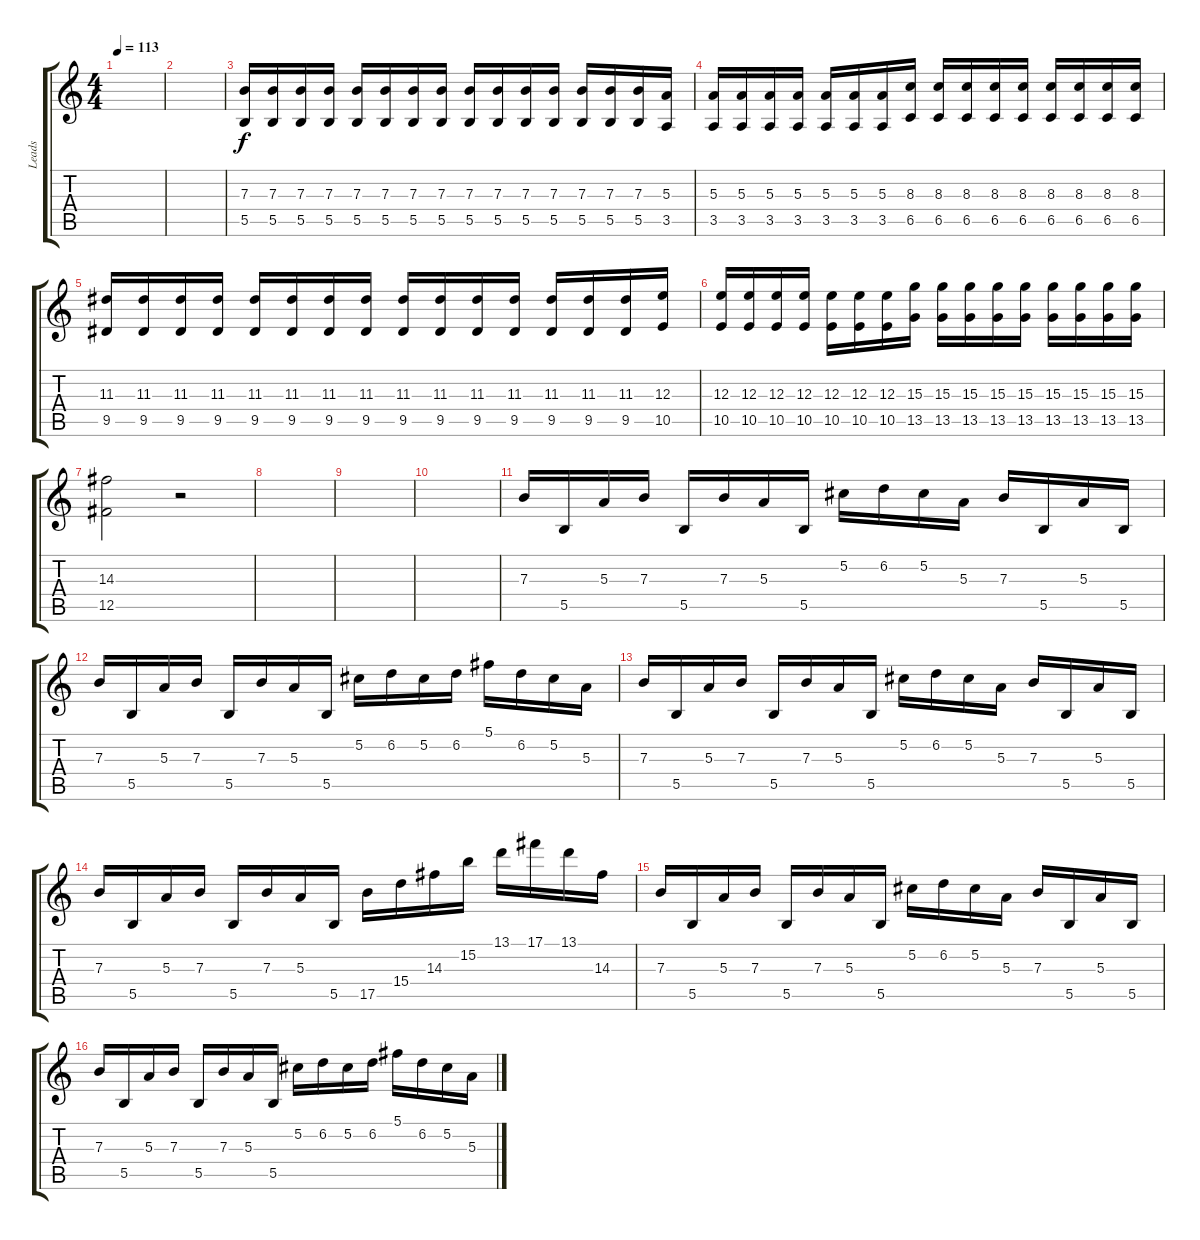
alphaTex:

\track ("Leads" "Leads") {instrument overdrivenguitar}
\staff {score tabs}
\tuning (Db4 Ab3 E3 B2 Gb2 B1) {hide}
\ts (4 4)
\tempo 113
\clef g2
\ks c
|
|
(7.3 5.5).16 (7.3 5.5).16 (7.3 5.5).16 (7.3 5.5).16 (7.3 5.5).16 (7.3 5.5).16 (7.3 5.5).16 (7.3 5.5).16 (7.3 5.5).16 (7.3 5.5).16 (7.3 5.5).16 (7.3 5.5).16 (7.3 5.5).16 (7.3 5.5).16 (7.3 5.5).16 (5.3 3.5).16 |
(5.3 3.5).16 (5.3 3.5).16 (5.3 3.5).16 (5.3 3.5).16 (5.3 3.5).16 (5.3 3.5).16 (5.3 3.5).16 (8.3 6.5).16 (8.3 6.5).16 (8.3 6.5).16 (8.3 6.5).16 (8.3 6.5).16 (8.3 6.5).16 (8.3 6.5).16 (8.3 6.5).16 (8.3 6.5).16 |
(11.3 9.5).16 (11.3 9.5).16 (11.3 9.5).16 (11.3 9.5).16 (11.3 9.5).16 (11.3 9.5).16 (11.3 9.5).16 (11.3 9.5).16 (11.3 9.5).16 (11.3 9.5).16 (11.3 9.5).16 (11.3 9.5).16 (11.3 9.5).16 (11.3 9.5).16 (11.3 9.5).16 (12.3 10.5).16 |
(12.3 10.5).16 (12.3 10.5).16 (12.3 10.5).16 (12.3 10.5).16 (12.3 10.5).16 (12.3 10.5).16 (12.3 10.5).16 (15.3 13.5).16 (15.3 13.5).16 (15.3 13.5).16 (15.3 13.5).16 (15.3 13.5).16 (15.3 13.5).16 (15.3 13.5).16 (15.3 13.5).16 (15.3 13.5).16 |
(14.3 12.5).2 r.2 |
|
|
|
7.3.16 5.5.16 5.3.16 7.3.16 5.5.16 7.3.16 5.3.16 5.5.16 5.2.16 6.2.16 5.2.16 5.3.16 7.3.16 5.5.16 5.3.16 5.5.16 |
7.3.16 5.5.16 5.3.16 7.3.16 5.5.16 7.3.16 5.3.16 5.5.16 5.2.16 6.2.16 5.2.16 6.2.16 5.1.16 6.2.16 5.2.16 5.3.16 |
7.3.16 5.5.16 5.3.16 7.3.16 5.5.16 7.3.16 5.3.16 5.5.16 5.2.16 6.2.16 5.2.16 5.3.16 7.3.16 5.5.16 5.3.16 5.5.16 |
7.3.16 5.5.16 5.3.16 7.3.16 5.5.16 7.3.16 5.3.16 5.5.16 17.5.16 15.4.16 14.3.16 15.2.16 13.1.16 17.1.16 13.1.16 14.3.16 |
7.3.16 5.5.16 5.3.16 7.3.16 5.5.16 7.3.16 5.3.16 5.5.16 5.2.16 6.2.16 5.2.16 5.3.16 7.3.16 5.5.16 5.3.16 5.5.16 |
7.3.16 5.5.16 5.3.16 7.3.16 5.5.16 7.3.16 5.3.16 5.5.16 5.2.16 6.2.16 5.2.16 6.2.16 5.1.16 6.2.16 5.2.16 5.3.16
